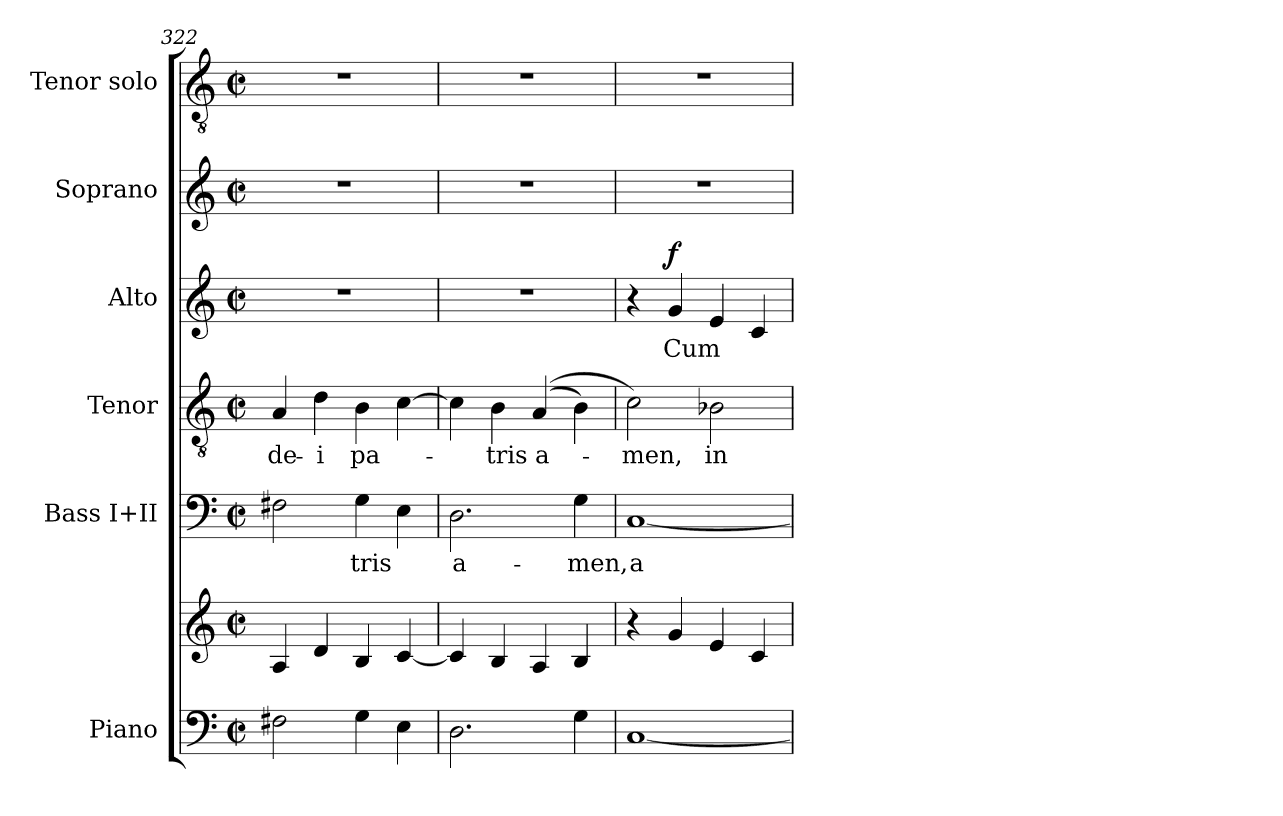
**kern	**kern	**kern	**text	**kern	**text	**kern	**text	**dynam	**kern	**kern
*part6	*part6	*part5	*part5	*part4	*part4	*part3	*part3	*part3	*part2	*part1
*staff7	*staff6	*staff5	*staff5	*staff4	*staff4	*staff3	*staff3	*staff3	*staff2	*staff1
*I"Piano	*	*I"Bass I+II	*	*I"Tenor	*	*I"Alto	*	*	*I"Soprano	*I"Tenor solo
*I'Pno.	*	*I'B.I+II	*	*I'T.	*	*I'A.	*	*	*I'S.	*I'T.s
*clefF4	*clefG2	*clefF4	*	*clefGv2	*	*clefG2	*	*	*clefG2	*clefGv2
*k[]	*k[]	*k[]	*	*k[]	*	*k[]	*	*	*k[]	*k[]
*M2/2	*M2/2	*M2/2	*	*M2/2	*	*M2/2	*	*	*M2/2	*M2/2
*met(c|)	*met(c|)	*met(c|)	*	*met(c|)	*	*met(c|)	*	*	*met(c|)	*met(c|)
=322	=322	=322	=322	=322	=322	=322	=322	=322	=322	=322
2F#X\	4A/	2F#X\	.	4A/	de-	1r	.	.	1r	1r
.	4d/	.	.	4d\	-i	.	.	.	.	.
4G\	4B/	4G\	-tris	4B\	pa-	.	.	.	.	.
4E\	[4c/	4E\	.	[4c\	.	.	.	.	.	.
=323	=323	=323	=323	=323	=323	=323	=323	=323	=323	=323
2.D\	4c/]	2.D\	a-	4c\]	.	1r	.	.	1r	1r
.	4B/	.	.	4B\	-tris	.	.	.	.	.
.	4A/	.	.	((4A/	a-	.	.	.	.	.
4G\	4B/	4G\	-men,	4B\)	.	.	.	.	.	.
=324	=324	=324	=324	=324	=324	=324	=324	=324	=324	=324
[1C	4r	[1C	a-	2c\)	-men,	4r	.	.	1r	1r
!	!	!	!	!	!	!	!	!LO:DY:a	!	!
.	4g/	.	.	.	.	4g/	Cum	f	.	.
.	4e/	.	.	2B-X\	in	4e/	.	.	.	.
.	4c/	.	.	.	.	4c/	.	.	.	.
=	=	=	=	=	=	=	=	=	=	=
*-	*-	*-	*-	*-	*-	*-	*-	*-	*-	*-
